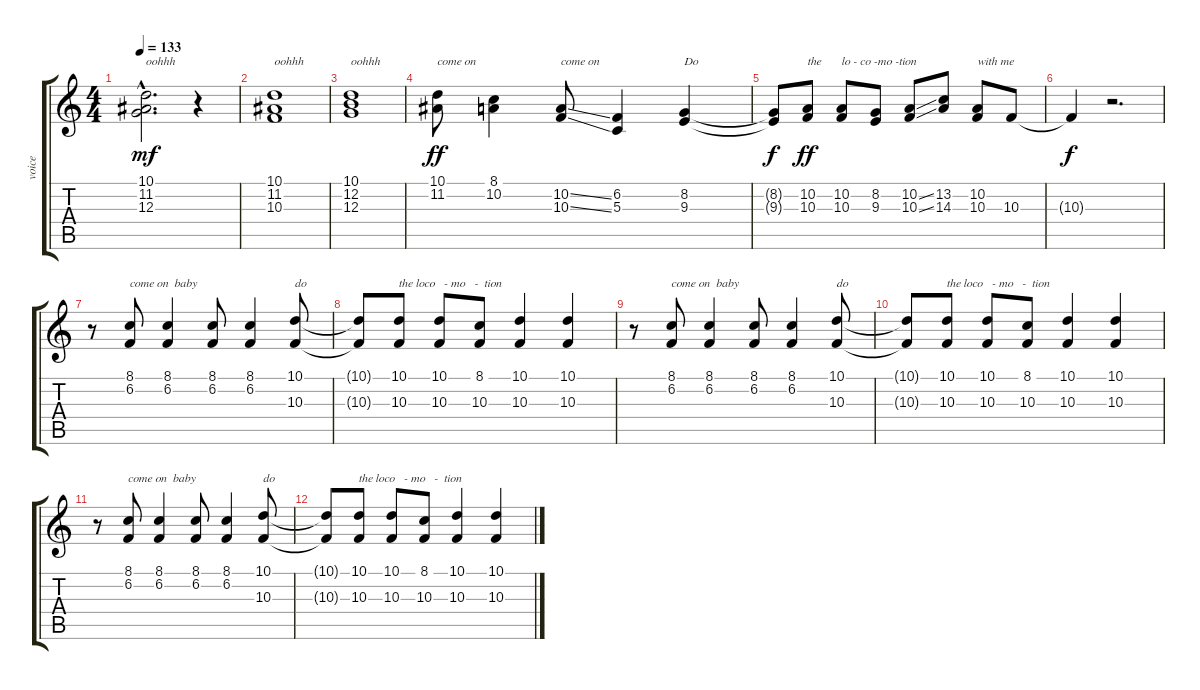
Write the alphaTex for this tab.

\track ("voice" "voice") {instrument cello}
\staff {score tabs}
\tuning (E4 B3 G3 D3 A2 E2) {hide}
\ts (4 4)
\tempo 133
\clef g2
\ks c
(10.1{hac} 11.2{hac} 12.3{hac}).2{d txt "oohhh" dy mf} r.4 |
(10.1 11.2 10.3).1{txt "oohhh"} |
(10.1 12.2 12.3).1{txt "oohhh"} |
(10.1 11.2).8{txt "come on" dy ff} (8.1 10.2).4 (10.2{ss} 10.3{ss}).8{txt "come on"} (6.2 5.3).4 (8.2 9.3).4{txt "Do"} |
(8.2{t} 9.3{t}).8{dy f} (10.2 10.3).8{txt "the" dy ff} (10.2 10.3).8{txt "lo - co -mo -tion"} (8.2 9.3).8 (10.2{ss} 10.3{ss}).8 (13.2 14.3).8 (10.2 10.3).8{txt "with me"} 10.3.8 |
10.3{t}.4{dy f} r.2{d} |
r.8{volume 6} (8.1 6.2).8{txt "come on  baby"} (8.1 6.2).4 (8.1 6.2).8 (8.1 6.2).4 (10.1 10.3).8{txt "do"} |
(10.1{t} 10.3{t}).8 (10.1 10.3).8{txt "the loco   - mo   -  tion"} (10.1 10.3).8 (8.1 10.3).8 (10.1 10.3).4 (10.1 10.3).4 |
r.8{volume 3} (8.1 6.2).8{txt "come on  baby"} (8.1 6.2).4 (8.1 6.2).8 (8.1 6.2).4 (10.1 10.3).8{txt "do"} |
(10.1{t} 10.3{t}).8 (10.1 10.3).8{txt "the loco   - mo   -  tion"} (10.1 10.3).8 (8.1 10.3).8 (10.1 10.3).4 (10.1 10.3).4 |
r.8{volume 0} (8.1 6.2).8{txt "come on  baby"} (8.1 6.2).4 (8.1 6.2).8 (8.1 6.2).4 (10.1 10.3).8{txt "do"} |
(10.1{t} 10.3{t}).8 (10.1 10.3).8{txt "the loco   - mo   -  tion"} (10.1 10.3).8 (8.1 10.3).8 (10.1 10.3).4 (10.1 10.3).4
